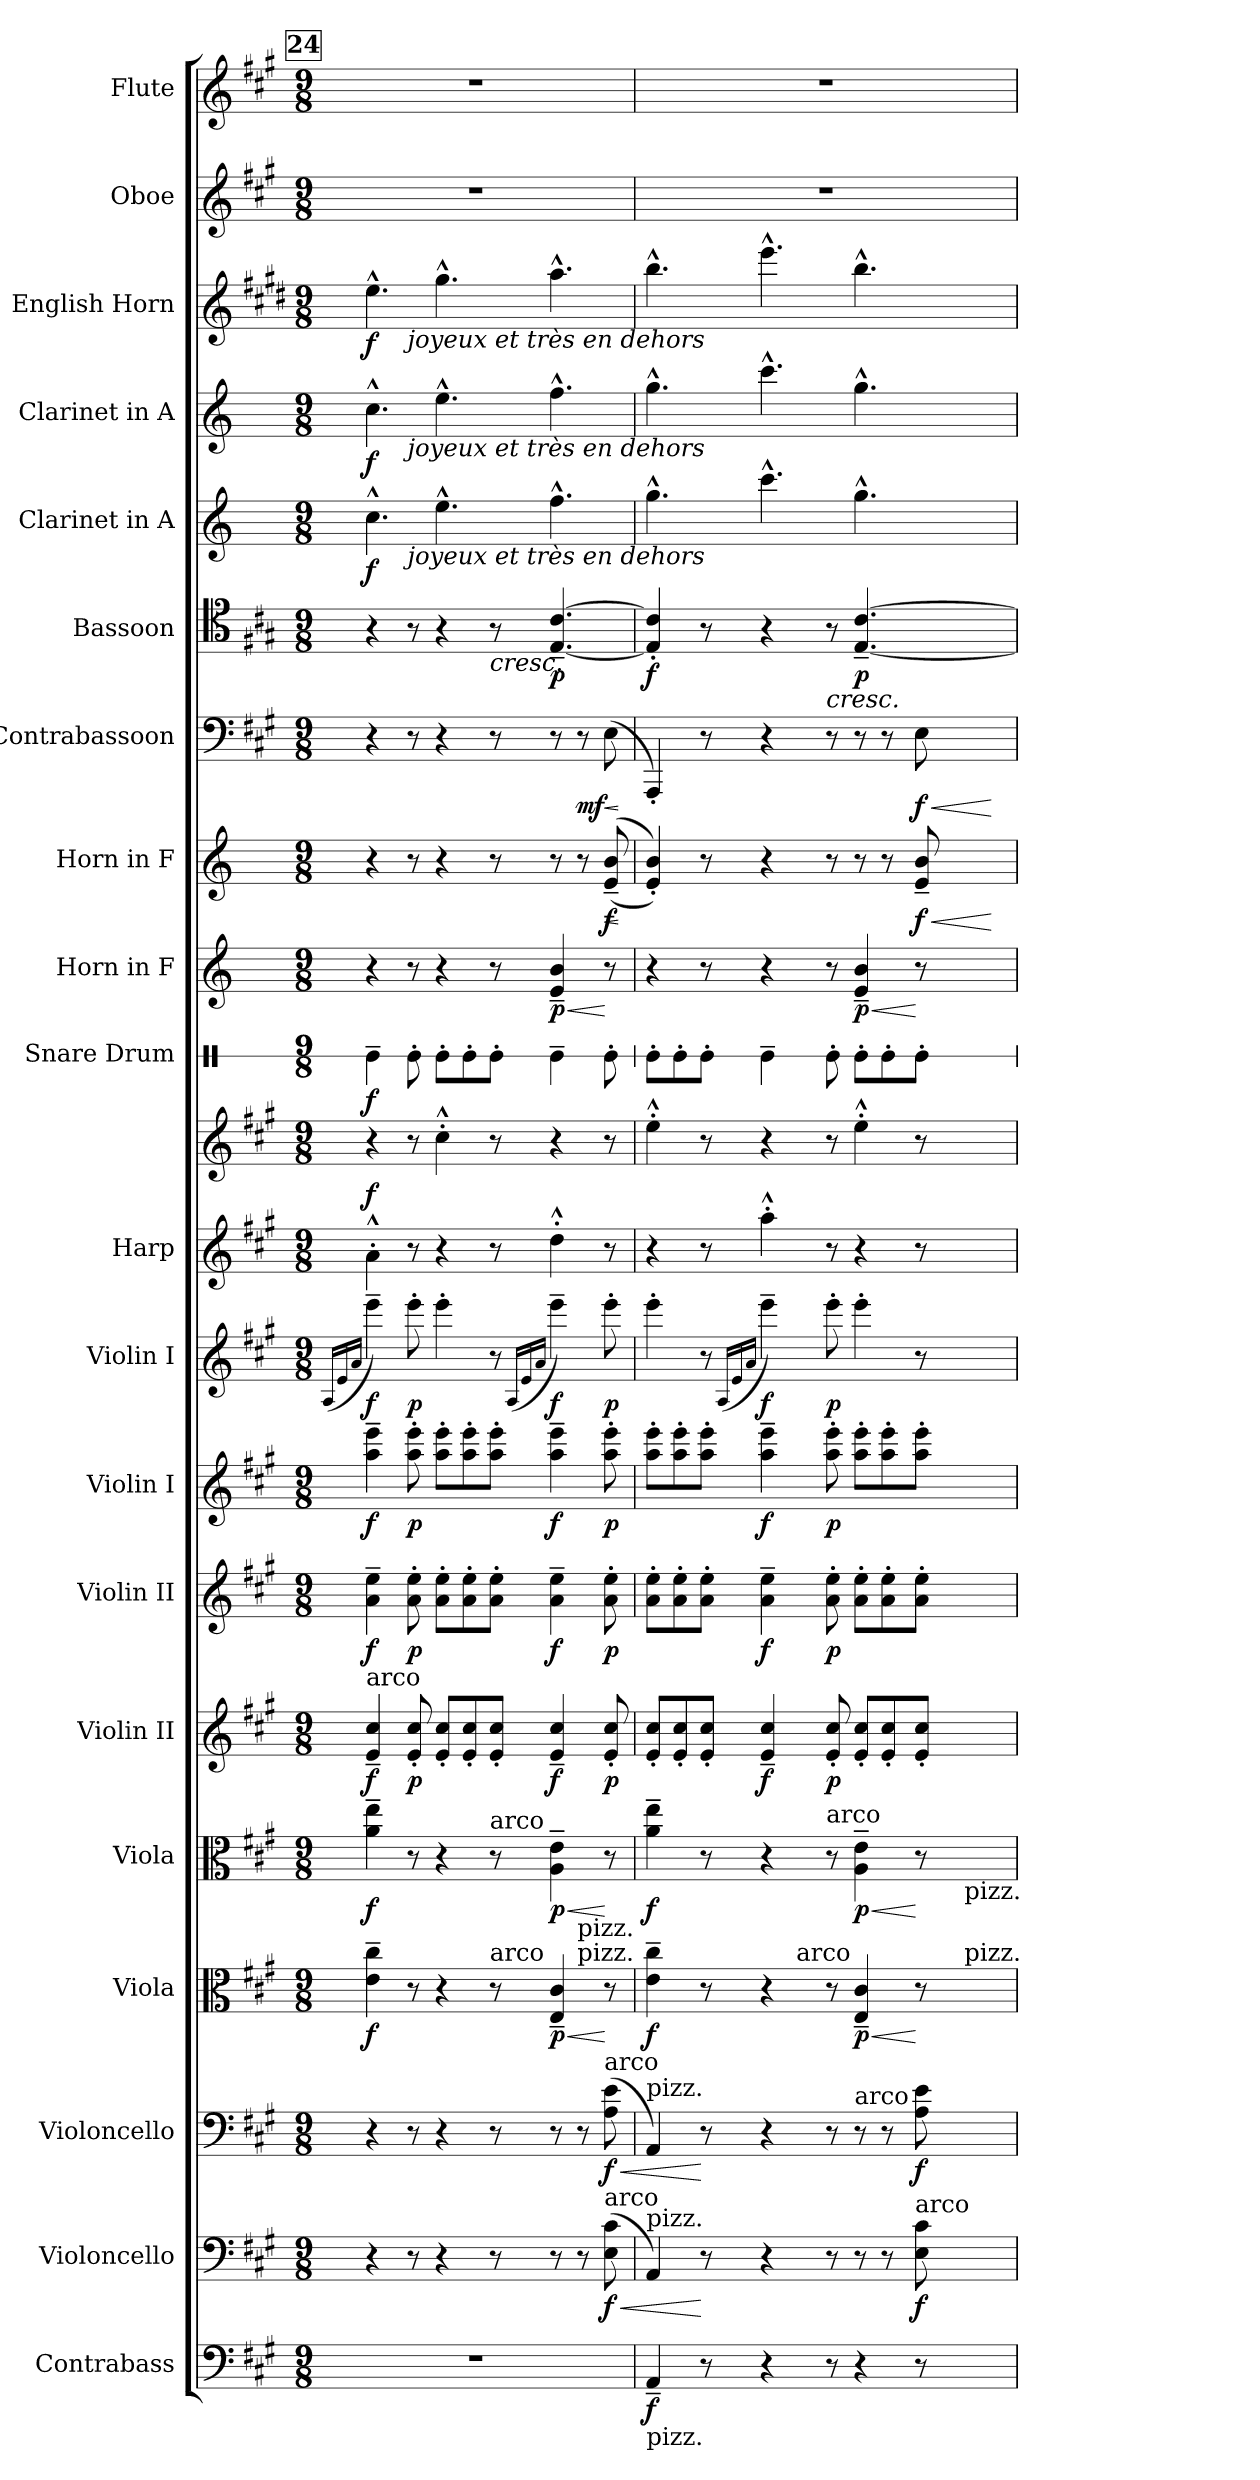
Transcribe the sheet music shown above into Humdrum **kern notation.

**kern	**dynam	**kern	**dynam	**kern	**dynam	**kern	**dynam	**kern	**dynam	**kern	**dynam	**kern	**dynam	**kern	**dynam	**kern	**dynam	**kern	**kern	**dynam	**kern	**dynam	**kern	**dynam	**kern	**dynam	**kern	**dynam	**kern	**dynam	**kern	**dynam	**kern	**dynam	**kern	**dynam	**kern	**kern
*part20	*part20	*part19	*part19	*part18	*part18	*part17	*part17	*part16	*part16	*part15	*part15	*part14	*part14	*part13	*part13	*part12	*part12	*part11	*part11	*part11	*part10	*part10	*part9	*part9	*part8	*part8	*part7	*part7	*part6	*part6	*part5	*part5	*part4	*part4	*part3	*part3	*part2	*part1
*staff21	*staff21	*staff20	*staff20	*staff19	*staff19	*staff18	*staff18	*staff17	*staff17	*staff16	*staff16	*staff15	*staff15	*staff14	*staff14	*staff13	*staff13	*staff12	*staff11	*staff11/12	*staff10	*staff10	*staff9	*staff9	*staff8	*staff8	*staff7	*staff7	*staff6	*staff6	*staff5	*staff5	*staff4	*staff4	*staff3	*staff3	*staff2	*staff1
*I"Contrabass	*	*I"Violoncello	*	*I"Violoncello	*	*I"Viola	*	*I"Viola	*	*I"Violin II	*	*I"Violin II	*	*I"Violin I	*	*I"Violin I	*	*I"Harp	*	*	*I"Snare Drum	*	*I"Horn in F	*	*I"Horn in F	*	*I"Contrabassoon	*	*I"Bassoon	*	*I"Clarinet in A	*	*I"Clarinet in A	*	*I"English Horn	*	*I"Oboe	*I"Flute
*I'Cb.	*	*I'Vc.	*	*I'Vc.	*	*I'Vla.	*	*I'Vla.	*	*I'Vln. II	*	*I'Vln. II	*	*I'Vln. I	*	*I'Vln. I	*	*I'Hp.	*	*	*I'S. D.	*	*I'Hn.	*	*I'Hn.	*	*I'Cbsn.	*	*I'Bsn.	*	*I'Cl.	*	*I'Cl.	*	*	*	*I'Ob.	*I'Fl.
!!LO:PB:g=z
*	*	*	*	*	*	*	*	*	*	*	*	*	*	*	*	*	*	*	*	*	*stria1	*	*	*	*	*	*	*	*	*	*	*	*	*	*	*	*	*
*clefF4	*	*clefF4	*	*clefF4	*	*clefC3	*	*clefC3	*	*clefG2	*	*clefG2	*	*clefG2	*	*clefG2	*	*clefG2	*clefG2	*	*clefX	*	*clefG2	*	*clefG2	*	*clefF4	*	*clefC4	*	*clefG2	*	*clefG2	*	*clefG2	*	*clefG2	*clefG2
*ITrd7c12	*	*	*	*	*	*	*	*	*	*	*	*	*	*	*	*	*	*	*	*	*	*	*ITrd4c7	*	*ITrd4c7	*	*ITrd7c12	*	*	*	*ITrd2c3	*	*ITrd2c3	*	*ITrd4c7	*	*	*
*k[f#c#g#]	*	*k[f#c#g#]	*	*k[f#c#g#]	*	*k[f#c#g#]	*	*k[f#c#g#]	*	*k[f#c#g#]	*	*k[f#c#g#]	*	*k[f#c#g#]	*	*k[f#c#g#]	*	*k[f#c#g#]	*k[f#c#g#]	*	*k[]	*	*k[b-]	*	*k[b-]	*	*k[f#c#g#]	*	*k[f#c#g#]	*	*k[f#c#g#]	*	*k[f#c#g#]	*	*k[f#c#g#]	*	*k[f#c#g#]	*k[f#c#g#]
*A:	*	*A:	*	*A:	*	*A:	*	*A:	*	*A:	*	*A:	*	*A:	*	*A:	*	*A:	*A:	*	*C:	*	*F:	*	*F:	*	*A:	*	*A:	*	*A:	*	*A:	*	*A:	*	*A:	*A:
*M9/8	*	*M9/8	*	*M9/8	*	*M9/8	*	*M9/8	*	*M9/8	*	*M9/8	*	*M9/8	*	*M9/8	*	*M9/8	*M9/8	*	*M9/8	*	*M9/8	*	*M9/8	*	*M9/8	*	*M9/8	*	*M9/8	*	*M9/8	*	*M9/8	*	*M9/8	*M9/8
*MM189	*	*MM189	*	*MM189	*	*MM189	*	*MM189	*	*MM189	*	*MM189	*	*MM189	*	*MM189	*	*MM189	*MM189	*	*MM189	*	*MM189	*	*MM189	*	*MM189	*	*MM189	*	*MM189	*	*MM189	*	*MM189	*	*MM189	*MM189
!!LO:REH:place=s1:B:color=#000000:enc=box:fs=9.7131:t=24
=172	=172	=172	=172	=172	=172	=172	=172	=172	=172	=172	=172	=172	=172	=172	=172	=172	=172	=172	=172	=172	=172	=172	=172	=172	=172	=172	=172	=172	=172	=172	=172	=172	=172	=172	=172	=172	=172	=172
.	.	.	.	.	.	.	.	.	.	.	.	.	.	.	.	(16qAi/LL	.	.	.	.	.	.	.	.	.	.	.	.	.	.	.	.	.	.	.	.	.	.
.	.	.	.	.	.	.	.	.	.	.	.	.	.	.	.	16qei/	.	.	.	.	.	.	.	.	.	.	.	.	.	.	.	.	.	.	.	.	.	.
.	.	.	.	.	.	.	.	.	.	.	.	.	.	.	.	16qai/JJ	.	.	.	.	.	.	.	.	.	.	.	.	.	.	.	.	.	.	.	.	.	.
!	!	!	!	!	!	!	!	!	!	!	!	!	!	!	!	!	!	!	!	!	!	!	!	!	!	!	!	!	!	!	!	!	!LO:TX:a:t=a2	!	!	!	!	!
!	!	!	!	!	!	!	!	!	!	!LO:TX:a:t=arco	!	!	!	!	!	!	!	!	!	!	!	!	!	!	!	!	!	!	!	!	!	!	!	!	!	!	!	!
!	!	!	!	!	!	!	!	!LO:TX:a:t=pizz.	!	!	!	!	!	!	!	!	!	!	!	!	!	!	!	!	!	!	!	!	!	!	!	!	!	!	!	!	!	!
!LO:N:vis=1	!	!	!	!	!	!	!	!	!	!	!	!	!	!	!	!	!	!	!	!	!	!	!	!	!	!	!	!	!	!	!	!	!	!	!	!	!LO:N:vis=1	!LO:N:vis=1
*	*	*	*	*	*	*^	*	*^	*	*	*	*	*	*	*	*	*	*	*	*	*	*	*	*	*	*	*	*	*	*	*^	*	*^	*	*^	*	*	*
8%9r	.	4r	.	4r	.	4ei\~ 4cc#i~	2..ryy	f	4ai\~ 4eei~	2..ryy	f	4ei/~ 4cc#i~	f	4ai\~ 4eei~	f	4aai\~ 4eeei~	f	4eee~i\)	f	4a'^^i\	4r	f	4Re~i\	f	4r	.	4r	.	4r	.	4r	.	4.a^^i\	4ryy	f	4.a^^i\	4ryy	f	4.a^^i\	4ryy	f	8%9r	8%9r
!	!	!	!	!	!	!	!	!	!	!	!	!	!	!	!	!	!	!	!	!	!	!	!	!	!	!	!	!	!	!	!	!	!	!	!	!	!	!	!	!LO:TX:b:i:t=joyeux et très en dehors	!	!	!
!	!	!	!	!	!	!	!	!	!	!	!	!	!	!	!	!	!	!	!	!	!	!	!	!	!	!	!	!	!	!	!	!	!	!	!	!	!LO:TX:b:i:t=joyeux et très en dehors	!	!	!	!	!	!
!	!	!	!	!	!	!	!	!	!	!	!	!	!	!	!	!	!	!	!	!	!	!	!	!	!	!	!	!	!	!	!	!	!	!LO:TX:b:i:t=joyeux et très en dehors	!	!	!	!	!	!	!	!	!
.	.	8r	.	8r	.	8r	.	.	8r	.	.	8ei/' 8cc#i'	p	8ai\' 8eei'	p	8aai\' 8eeei'	p	8eee'i\	p	8r	8r	.	8Re'i\	.	8r	.	8r	.	8r	.	8r	.	.	2..ryy	.	.	2..ryy	.	.	2..ryy	.	.	.
.	.	4r	.	4r	.	4r	.	.	4r	.	.	8ei/' 8cc#i'L	.	8ai\' 8eei'L	.	8aai\' 8eeei'L	.	4eee'i\	.	4r	4cc#'^^i\	.	8Re'i\L	.	4r	.	4r	.	4r	.	4r	.	4.cc#^^i\	.	.	4.cc#^^i\	.	.	4.cc#^^i\	.	.	.	.
.	.	.	.	.	.	.	.	.	.	.	.	8ei/' 8cc#i'	.	8ai\' 8eei'	.	8aai\' 8eeei'	.	.	.	.	.	.	8Re'i\	.	.	.	.	.	.	.	.	.	.	.	.	.	.	.	.	.	.	.	.
!	!	!	!	!	!	!	!	!	!LO:TX:a:t=arco	!	!	!	!	!	!	!	!	!	!	!	!	!	!	!	!	!	!	!	!	!	!	!	!	!	!	!	!	!	!	!	!	!	!
!	!	!	!	!	!	!LO:TX:a:t=arco	!	!	!	!	!	!	!	!	!	!	!	!	!	!	!	!	!	!	!	!	!	!	!	!	!	!	!	!	!	!	!	!	!	!	!	!	!
!	!	!	!	!	!	!	!	!	!	!	!	!	!	!	!	!	!	!	!	!	!	!	!	!	!	!	!	!	!	!	!	!LO:HP:b	!	!	!	!	!	!	!	!	!	!	!
.	.	8r	.	8r	.	8r	.	.	8r	.	.	8ei/' 8cc#i'J	.	8ai\' 8eei'J	.	8aai\' 8eeei'J	.	8r	.	8r	8r	.	8Re'i\J	.	8r	.	8r	.	8r	.	8r	<	.	.	.	.	.	.	.	.	.	.	.
.	.	.	.	.	.	.	.	.	.	.	.	.	.	.	.	.	.	(16qAi/LL	.	.	.	.	.	.	.	.	.	.	.	.	.	.	.	.	.	.	.	.	.	.	.	.	.
.	.	.	.	.	.	.	.	.	.	.	.	.	.	.	.	.	.	16qei/	.	.	.	.	.	.	.	.	.	.	.	.	.	.	.	.	.	.	.	.	.	.	.	.	.
.	.	.	.	.	.	.	.	.	.	.	.	.	.	.	.	.	.	16qai/JJ	.	.	.	.	.	.	.	.	.	.	.	.	.	.	.	.	.	.	.	.	.	.	.	.	.
!	!	!	!	!	!	!	!	!LO:HP:b	!	!	!LO:HP:b	!	!	!	!	!	!	!	!	!	!	!	!	!	!	!LO:HP:b	!	!	!	!	!	!	!	!	!	!	!	!	!	!	!	!	!
.	.	8r	.	8r	.	4Ei/~ 4c#i~	.	< p	4Ai\~ 4ei~	.	< p	4ei/~ 4cc#i~	f	4ai\~ 4eei~	f	4aai\~ 4eeei~	f	4eee~i\)	f	4dd'^^i\	4r	.	4Re~i\	.	4Ai/~ 4ei~	< p	8r	.	8r	.	[<4.Ei/~ [>4.c#i~	p	4.dd^^i\	.	.	4.dd^^i\	.	.	4.dd^^i\	.	.	.	.
!	!	!	!	!	!	!	!	!	!	!LO:TX:b:t=pizz.	!	!	!	!	!	!	!	!	!	!	!	!	!	!	!	!	!	!	!	!	!	!	!	!	!	!	!	!	!	!	!	!	!
!	!	!	!	!	!	!	!LO:TX:a:t=pizz.	!	!	!	!	!	!	!	!	!	!	!	!	!	!	!	!	!	!	!	!	!	!	!	!	!	!	!	!	!	!	!	!	!	!	!	!
.	.	8r	.	8r	.	.	4ryy	.	.	4ryy	.	.	.	.	.	.	.	.	.	.	.	.	.	.	.	.	8r	.	8r	mf	.	.	.	.	.	.	.	.	.	.	.	.	.
!	!	!	!	!LO:TX:a:t=arco	!	!	!	!	!	!	!	!	!	!	!	!	!	!	!	!	!	!	!	!	!	!	!	!	!	!	!	!	!	!	!	!	!	!	!	!	!	!	!
!	!	!LO:TX:a:t=arco	!	!	!	!	!	!	!	!	!	!	!	!	!	!	!	!	!	!	!	!	!	!	!	!	!	!	!	!	!	!	!	!	!	!	!	!	!	!	!	!	!
!	!	!	!LO:HP:b	!	!LO:HP:b	!	!	!	!	!	!	!	!	!	!	!	!	!	!	!	!	!	!	!	!	!	!	!LO:HP:b	!	!LO:HP:b	!	!	!	!	!	!	!	!	!	!	!	!	!
.	.	(8Ei\ 8c#i	< f	(8Ai\ 8ei	< f	8r	.	[	8r	.	[	8ei/' 8cc#i'	p	8ai\' 8eei'	p	8aai\' 8eeei'	p	8eee'i\	p	8r	8r	.	8Re'i\	.	8r	[	((8Ai/~ 8ei~	< f	(8EEi\	<	.	.	.	.	.	.	.	.	.	.	.	.	.
.	.	.	.	.	.	.	.	.	.	.	.	.	.	.	.	.	.	.	.	.	.	.	.	.	.	.	.	[	.	[	.	[	.	.	.	.	.	.	.	.	.	.	.
=173	=173	=173	=173	=173	=173	=173	=173	=173	=173	=173	=173	=173	=173	=173	=173	=173	=173	=173	=173	=173	=173	=173	=173	=173	=173	=173	=173	=173	=173	=173	=173	=173	=173	=173	=173	=173	=173	=173	=173	=173	=173	=173	=173
!	!	!	!	!LO:TX:a:t=pizz.	!	!	!	!	!	!	!	!	!	!	!	!	!	!	!	!	!	!	!	!	!	!	!	!	!	!	!	!	!	!	!	!	!	!	!	!	!	!	!
!	!	!LO:TX:a:t=pizz.	!	!	!	!	!	!	!	!	!	!	!	!	!	!	!	!	!	!	!	!	!	!	!	!	!	!	!	!	!	!	!	!	!	!	!	!	!	!	!	!	!
!LO:TX:b:t=pizz.	!	!	!	!	!	!	!	!	!	!	!	!	!	!	!	!	!	!	!	!	!	!	!	!	!	!	!	!	!	!	!	!	!	!	!	!	!	!	!	!	!	!	!
!	!	!	!	!	!	!	!	!	!	!	!	!	!	!	!	!	!	!	!	!	!	!	!	!	!	!	!	!	!	!	!	!	!	!	!	!	!	!	!	!	!	!LO:N:vis=1	!LO:N:vis=1
*	*	*	*	*	*	*	*	*	*	*	*	*	*	*	*	*	*	*	*	*	*	*	*	*	*	*	*	*	*	*	*	*	*v	*v	*	*	*	*	*v	*v	*	*	*
*	*	*	*	*	*	*	*^	*	*	*	*	*	*	*	*	*	*	*	*	*	*	*	*	*	*	*	*	*	*	*	*	*	*	*	*v	*v	*	*	*	*	*
4AAA~i/	f	4AAi/)	.	4AAi/)	.	4ei\~ 4cc#i~	4ryy	1ryy	f	4ai\~ 4eei~	1ryy	f	8ei/' 8cc#i'L	.	8ai\' 8eei'L	.	8aai\' 8eeei'L	.	4eee'i\	.	4r	4ee'^^i\	.	8Re'i\L	.	4r	.	4Ai/' 4ei'))	.	4AAAA'i/)	.	4Ei/]' 4c#i]'	f	4.ee^^i\	.	4.ee^^i\	.	4.ee^^i\	.	8%9r	8%9r
.	.	.	.	.	.	.	.	.	.	.	.	.	8ei/' 8cc#i'	.	8ai\' 8eei'	.	8aai\' 8eeei'	.	.	.	.	.	.	8Re'i\	.	.	.	.	.	.	.	.	.	.	.	.	.	.	.	.	.
8r	.	8r	[	8r	[	8r	8ryy	.	.	8r	.	.	8ei/' 8cc#i'J	.	8ai\' 8eei'J	.	8aai\' 8eeei'J	.	8r	.	8r	8r	.	8Re'i\J	.	8r	.	8r	.	8r	.	8r	.	.	.	.	.	.	.	.	.
.	.	.	.	.	.	.	.	.	.	.	.	.	.	.	.	.	.	.	(16qAi/LL	.	.	.	.	.	.	.	.	.	.	.	.	.	.	.	.	.	.	.	.	.	.
.	.	.	.	.	.	.	.	.	.	.	.	.	.	.	.	.	.	.	16qei/	.	.	.	.	.	.	.	.	.	.	.	.	.	.	.	.	.	.	.	.	.	.
.	.	.	.	.	.	.	.	.	.	.	.	.	.	.	.	.	.	.	16qai/JJ	.	.	.	.	.	.	.	.	.	.	.	.	.	.	.	.	.	.	.	.	.	.
4r	.	4r	.	4r	.	4r	16ryy	.	.	4r	.	.	4ei/~ 4cc#i~	f	4ai\~ 4eei~	f	4aai\~ 4eeei~	f	4eee~i\)	f	4aa'^^i\	4r	.	4Re~i\	.	4r	.	4r	.	4r	.	4r	.	4.aa^^i\	.	4.aa^^i\	.	4.aa^^i\	.	.	.
.	.	.	.	.	.	.	32ryy	.	.	.	.	.	.	.	.	.	.	.	.	.	.	.	.	.	.	.	.	.	.	.	.	.	.	.	.	.	.	.	.	.	.
.	.	.	.	.	.	.	128ryy	.	.	.	.	.	.	.	.	.	.	.	.	.	.	.	.	.	.	.	.	.	.	.	.	.	.	.	.	.	.	.	.	.	.
.	.	.	.	.	.	.	1024ryy	.	.	.	.	.	.	.	.	.	.	.	.	.	.	.	.	.	.	.	.	.	.	.	.	.	.	.	.	.	.	.	.	.	.
!	!	!	!	!	!	!	!LO:TX:a:t=arco	!	!	!	!	!	!	!	!	!	!	!	!	!	!	!	!	!	!	!	!	!	!	!	!	!	!	!	!	!	!	!	!	!	!
.	.	.	.	.	.	.	2ryy	.	.	.	.	.	.	.	.	.	.	.	.	.	.	.	.	.	.	.	.	.	.	.	.	.	.	.	.	.	.	.	.	.	.
!	!	!	!	!	!	!	!	!	!	!LO:TX:t=arco	!	!	!	!	!	!	!	!	!	!	!	!	!	!	!	!	!	!	!	!	!	!	!	!	!	!	!	!	!	!	!
!	!	!	!	!	!	!	!	!	!	!	!	!	!	!	!	!	!	!	!	!	!	!	!	!	!	!	!	!	!	!	!	!	!LO:HP:b	!	!	!	!	!	!	!	!
8r	.	8r	.	8r	.	8r	.	.	.	8r	.	.	8ei/' 8cc#i'	p	8ai\' 8eei'	p	8aai\' 8eeei'	p	8eee'i\	p	8r	8r	.	8Re'i\	.	8r	.	8r	.	8r	.	8r	<	.	.	.	.	.	.	.	.
!	!	!	!	!LO:TX:a:t=arco	!	!	!	!	!	!	!	!	!	!	!	!	!	!	!	!	!	!	!	!	!	!	!	!	!	!	!	!	!	!	!	!	!	!	!	!	!
!	!	!	!	!	!	!	!	!	!LO:HP:b	!	!	!LO:HP:b	!	!	!	!	!	!	!	!	!	!	!	!	!	!	!LO:HP:b	!	!	!	!	!	!	!	!	!	!	!	!	!	!
4r	.	8r	.	8r	.	4Ei/~ 4c#i~	.	.	< p	4Ai\~ 4ei~	.	< p	8ei/' 8cc#i'L	.	8ai\' 8eei'L	.	8aai\' 8eeei'L	.	4eee'i\	.	4r	4ee'^^i\	.	8Re'i\L	.	4Ai/~ 4ei~	< p	8r	.	8r	.	[<4.Ei/~ [>4.c#i~	p	4.ee^^i\	.	4.ee^^i\	.	4.ee^^i\	.	.	.
.	.	8r	.	8r	.	.	.	.	.	.	.	.	8ei/' 8cc#i'	.	8ai\' 8eei'	.	8aai\' 8eeei'	.	.	.	.	.	.	8Re'i\	.	.	.	8r	.	8r	.	.	.	.	.	.	.	.	.	.	.
.	.	.	.	.	.	.	8ryy	.	.	.	.	.	.	.	.	.	.	.	.	.	.	.	.	.	.	.	.	.	.	.	.	.	.	.	.	.	.	.	.	.	.
!	!	!LO:TX:a:t=arco	!	!	!	!	!	!	!	!	!	!	!	!	!	!	!	!	!	!	!	!	!	!	!	!	!	!	!	!	!	!	!	!	!	!	!	!	!	!	!
!	!	!	!	!	!	!	!	!	!	!	!	!	!	!	!	!	!	!	!	!	!	!	!	!	!	!	!	!	!LO:HP:b	!	!LO:HP:b	!	!	!	!	!	!	!	!	!	!
8r	.	8Ei\ 8c#i	f	8Ai\ 8ei	f	8r	.	16ryy	[	8r	16ryy	[	8ei/' 8cc#i'J	.	8ai\' 8eei'J	.	8aai\' 8eeei'J	.	8r	.	8r	8r	.	8Re'i\J	.	8r	[	8Ai/~ 8ei~	< f	8EEi\	< f	.	.	.	.	.	.	.	.	.	.
.	.	.	.	.	.	.	.	32ryy	.	.	32ryy	.	.	.	.	.	.	.	.	.	.	.	.	.	.	.	.	.	.	.	.	.	.	.	.	.	.	.	.	.	.
.	.	.	.	.	.	.	.	64ryy	.	.	64ryy	.	.	.	.	.	.	.	.	.	.	.	.	.	.	.	.	.	.	.	.	.	.	.	.	.	.	.	.	.	.
.	.	.	.	.	.	.	64ryy	.	.	.	.	.	.	.	.	.	.	.	.	.	.	.	.	.	.	.	.	.	.	.	.	.	.	.	.	.	.	.	.	.	.
.	.	.	.	.	.	.	.	128...ryy	.	.	128...ryy	.	.	.	.	.	.	.	.	.	.	.	.	.	.	.	.	.	.	.	.	.	.	.	.	.	.	.	.	.	.
.	.	.	.	.	.	.	256..ryy	.	.	.	.	.	.	.	.	.	.	.	.	.	.	.	.	.	.	.	.	.	.	.	.	.	.	.	.	.	.	.	.	.	.
!	!	!	!	!	!	!	!	!	!	!	!LO:TX:b:t=pizz.	!	!	!	!	!	!	!	!	!	!	!	!	!	!	!	!	!	!	!	!	!	!	!	!	!	!	!	!	!	!
!	!	!	!	!	!	!	!	!LO:TX:a:t=pizz.	!	!	!	!	!	!	!	!	!	!	!	!	!	!	!	!	!	!	!	!	!	!	!	!	!	!	!	!	!	!	!	!	!
.	.	.	.	.	.	.	.	1024ryy	.	.	1024ryy	.	.	.	.	.	.	.	.	.	.	.	.	.	.	.	.	.	.	.	.	.	.	.	.	.	.	.	.	.	.
.	.	.	.	.	.	.	.	.	.	.	.	.	.	.	.	.	.	.	.	.	.	.	.	.	.	.	.	.	[	.	[	.	[	.	.	.	.	.	.	.	.
*	*	*	*	*	*	*v	*v	*v	*	*	*	*	*	*	*	*	*	*	*	*	*	*	*	*	*	*	*	*	*	*	*	*	*	*	*	*	*	*	*	*	*
*	*	*	*	*	*	*	*	*v	*v	*	*	*	*	*	*	*	*	*	*	*	*	*	*	*	*	*	*	*	*	*	*	*	*	*	*	*	*	*	*
=	=	=	=	=	=	=	=	=	=	=	=	=	=	=	=	=	=	=	=	=	=	=	=	=	=	=	=	=	=	=	=	=	=	=	=	=	=	=
*-	*-	*-	*-	*-	*-	*-	*-	*-	*-	*-	*-	*-	*-	*-	*-	*-	*-	*-	*-	*-	*-	*-	*-	*-	*-	*-	*-	*-	*-	*-	*-	*-	*-	*-	*-	*-	*-	*-
